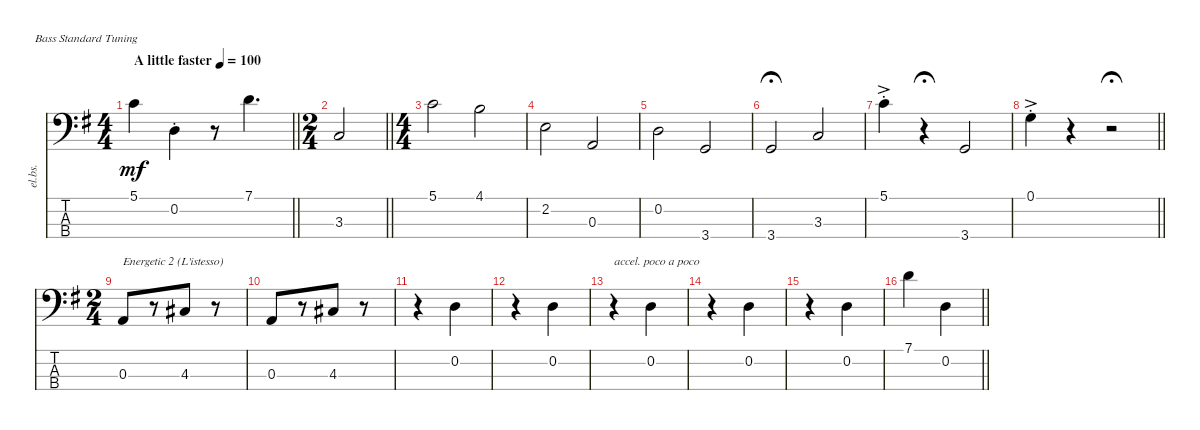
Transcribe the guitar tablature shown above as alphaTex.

\defaultSystemsLayout 4
\bracketExtendMode nobrackets
\track ("Electric Bass" "el.bs.") {defaultSystemsLayout 6 multiBarRest instrument electricbassfinger}
\staff {score tabs}
\tuning (G2 D2 A1 E1)
\ts (4 4)
\tempo (100 "A little faster")
\clef f4
\barLineRight lightlight
\ks g
5.1{acc forcenatural}.4{dy mf beam Down} 0.2{st acc forcenatural}.4{beam Down} r.8{beam Down} 7.1{acc forcenatural}.4{d beam Down} |
\ts (2 4)
\beaming (8 2 2)
\barLineRight lightlight
3.3{acc forcenatural}.2{beam Up} |
\ts (4 4)
\beaming (8 2 2 2 2)
5.1{acc forcenatural}.2{beam Down} 4.1{acc forcenatural}.2{beam Down} |
2.2{acc forcenatural}.2{beam Down} 0.3{acc forcenatural}.2{beam Up} |
0.2{acc forcenatural}.2{beam Down} 3.4{acc forcenatural}.2{beam Up} |
3.4{acc forcenatural}.2{fermata (medium 0.5) beam Up} 3.3{acc forcenatural}.2{beam Up} |
5.1{ac st acc forcenatural}.4{beam Down} r.4{fermata (medium 0.5) beam Down} 3.4{acc forcenatural}.2{beam Up} |
\barLineRight lightlight
0.1{ac st acc forcenatural}.4{beam Down} r.4{beam Down} r.2{fermata (medium 0.5) beam Down} |
\ts (2 4)
\beaming (8 2 2)
0.3{acc forcenatural}.8{txt "Energetic 2 (L'istesso)" beam Up beam merge} r.8{beam Up beam merge} 4.3{acc #}.8{beam Up} r.8{beam Down} |
0.3{acc forcenatural}.8{beam Up beam merge} r.8{beam Up beam merge} 4.3{acc #}.8{beam Up} r.8{beam Down} |
r.4{beam Down} 0.2{acc forcenatural}.4{beam Down} |
r.4{beam Down} 0.2{acc forcenatural}.4{beam Down} |
r.4{txt "accel. poco a poco" beam Down} 0.2{acc forcenatural}.4{beam Down} |
r.4{beam Down} 0.2{acc forcenatural}.4{beam Down} |
r.4{beam Down} 0.2{acc forcenatural}.4{beam Down} |
\barLineRight lightlight
7.1{acc forcenatural}.4{beam Down} 0.2{acc forcenatural}.4{beam Down}
